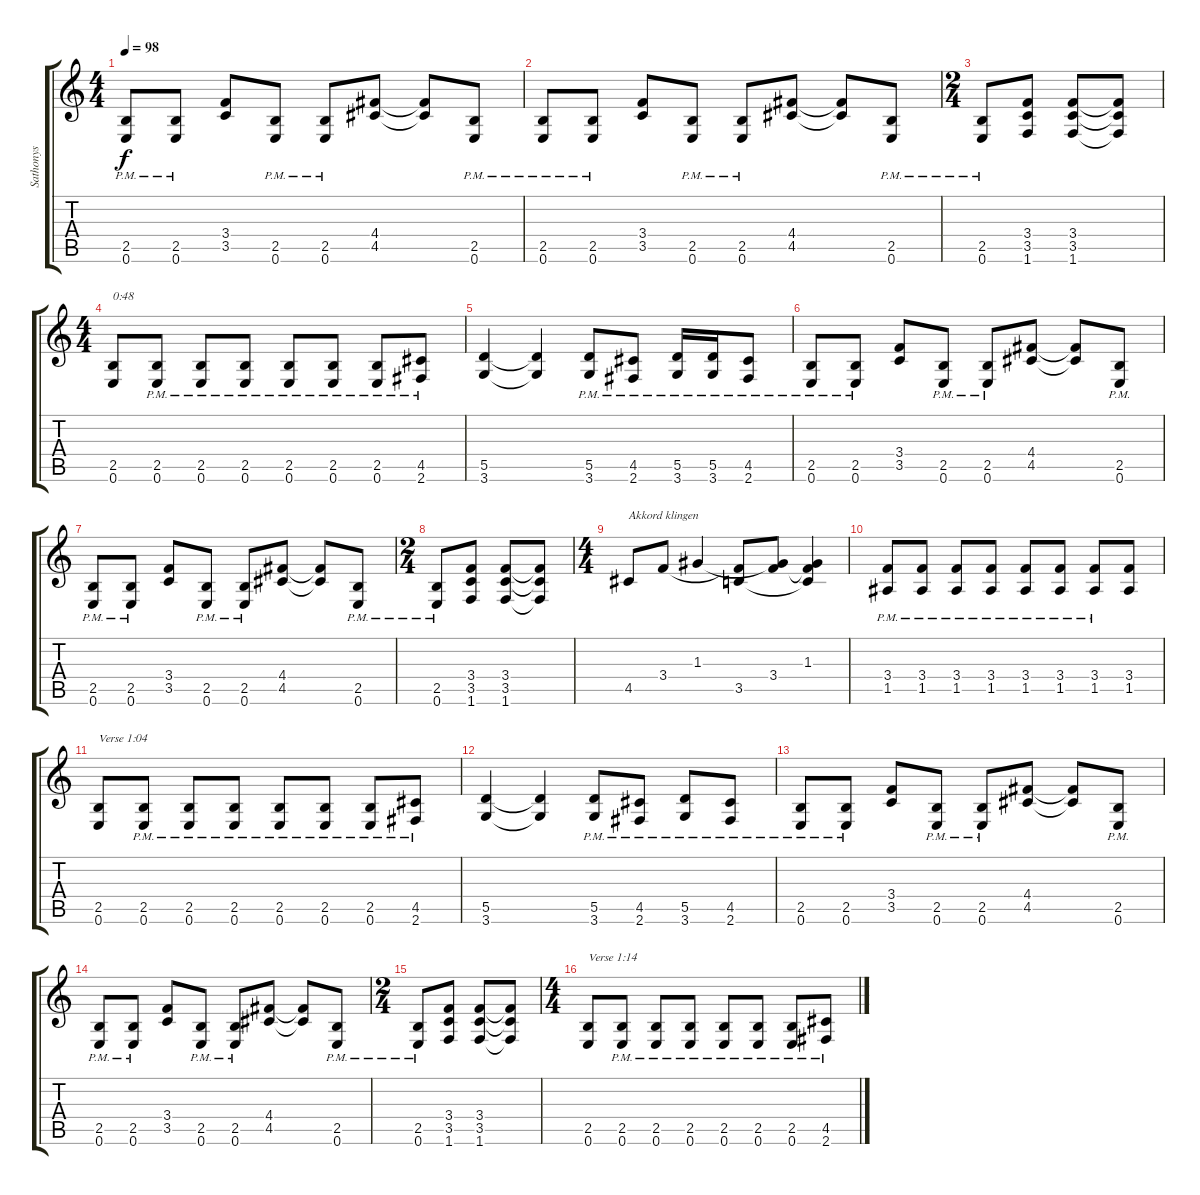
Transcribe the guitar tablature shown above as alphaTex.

\track ("Sathonys" "Sathonys") {instrument overdrivenguitar}
\staff {score tabs}
\tuning (E4 B3 G3 D3 A2 E2) {hide}
\ts (4 4)
\tempo 98
\clef g2
\ks c
(2.5{pm} 0.6{pm}).8{dy f} (2.5{pm} 0.6{pm}).8 (3.4 3.5).8{instrument overdrivenguitar} (2.5{pm} 0.6{pm}).8{instrument electricguitarmuted} (2.5{pm} 0.6{pm}).8 (4.4 4.5).8{instrument overdrivenguitar} (4.4{t} 4.5{t}).8 (2.5{pm} 0.6{pm}).8{instrument electricguitarmuted} |
(2.5{pm} 0.6{pm}).8 (2.5{pm} 0.6{pm}).8 (3.4 3.5).8{instrument overdrivenguitar} (2.5{pm} 0.6{pm}).8{instrument electricguitarmuted} (2.5{pm} 0.6{pm}).8 (4.4 4.5).8{instrument overdrivenguitar} (4.4{t} 4.5{t}).8 (2.5{pm} 0.6{pm}).8{instrument electricguitarmuted} |
\ts (2 4)
(2.5{pm} 0.6{pm}).8 (3.4 3.5 1.6).8{instrument overdrivenguitar} (3.4 3.5 1.6).8 (3.4{t} 3.5{t} 1.6{t}).8 |
\ts (4 4)
(2.5 0.6).8{txt "0:48"} (2.5{pm} 0.6{pm}).8{instrument electricguitarmuted} (2.5{pm} 0.6{pm}).8 (2.5{pm} 0.6{pm}).8 (2.5{pm} 0.6{pm}).8 (2.5{pm} 0.6{pm}).8 (2.5{pm} 0.6{pm}).8 (4.5{pm} 2.6{pm}).8 |
(5.5 3.6).4{instrument overdrivenguitar} (5.5{t} 3.6{t}).4 (5.5{pm} 3.6{pm}).8{instrument electricguitarmuted} (4.5{pm} 2.6{pm}).8 (5.5{pm} 3.6{pm}).16 (5.5{pm} 3.6{pm}).16 (4.5{pm} 2.6{pm}).8 |
(2.5{pm} 0.6{pm}).8 (2.5{pm} 0.6{pm}).8 (3.4 3.5).8{instrument overdrivenguitar} (2.5{pm} 0.6{pm}).8{instrument electricguitarmuted} (2.5{pm} 0.6{pm}).8 (4.4 4.5).8{instrument overdrivenguitar} (4.4{t} 4.5{t}).8 (2.5{pm} 0.6{pm}).8{instrument electricguitarmuted} |
(2.5{pm} 0.6{pm}).8 (2.5{pm} 0.6{pm}).8 (3.4 3.5).8{instrument overdrivenguitar} (2.5{pm} 0.6{pm}).8{instrument electricguitarmuted} (2.5{pm} 0.6{pm}).8 (4.4 4.5).8{instrument overdrivenguitar} (4.4{t} 4.5{t}).8 (2.5{pm} 0.6{pm}).8{instrument electricguitarmuted} |
\ts (2 4)
(2.5{pm} 0.6{pm}).8 (3.4 3.5 1.6).8{instrument overdrivenguitar} (3.4 3.5 1.6).8 (3.4{t} 3.5{t} 1.6{t}).8 |
\ts (4 4)
4.5.8{txt "Akkord klingen "} 3.4.8 1.3.4 (3.4{t} 3.5).8 (1.3{t} 3.4).8 (1.3 3.4{t} 3.5{t}).4 |
(3.4{pm} 1.5{pm}).8{instrument electricguitarmuted} (3.4{pm} 1.5{pm}).8 (3.4{pm} 1.5{pm}).8 (3.4{pm} 1.5{pm}).8 (3.4{pm} 1.5{pm}).8 (3.4{pm} 1.5{pm}).8 (3.4{pm} 1.5{pm}).8 (3.4 1.5).8{instrument overdrivenguitar} |
(2.5 0.6).8{txt "Verse 1:04"} (2.5{pm} 0.6{pm}).8{instrument electricguitarmuted} (2.5{pm} 0.6{pm}).8 (2.5{pm} 0.6{pm}).8 (2.5{pm} 0.6{pm}).8 (2.5{pm} 0.6{pm}).8 (2.5{pm} 0.6{pm}).8 (4.5{pm} 2.6{pm}).8 |
(5.5 3.6).4{instrument overdrivenguitar} (5.5{t} 3.6{t}).4 (5.5{pm} 3.6{pm}).8{instrument electricguitarmuted} (4.5{pm} 2.6{pm}).8 (5.5{pm} 3.6{pm}).8 (4.5{pm} 2.6{pm}).8 |
(2.5{pm} 0.6{pm}).8 (2.5{pm} 0.6{pm}).8 (3.4 3.5).8{instrument overdrivenguitar} (2.5{pm} 0.6{pm}).8{instrument electricguitarmuted} (2.5{pm} 0.6{pm}).8 (4.4 4.5).8{instrument overdrivenguitar} (4.4{t} 4.5{t}).8 (2.5{pm} 0.6{pm}).8{instrument electricguitarmuted} |
(2.5{pm} 0.6{pm}).8 (2.5{pm} 0.6{pm}).8 (3.4 3.5).8{instrument overdrivenguitar} (2.5{pm} 0.6{pm}).8{instrument electricguitarmuted} (2.5{pm} 0.6{pm}).8 (4.4 4.5).8{instrument overdrivenguitar} (4.4{t} 4.5{t}).8 (2.5{pm} 0.6{pm}).8{instrument electricguitarmuted} |
\ts (2 4)
(2.5{pm} 0.6{pm}).8 (3.4 3.5 1.6).8{instrument overdrivenguitar} (3.4 3.5 1.6).8 (3.4{t} 3.5{t} 1.6{t}).8 |
\ts (4 4)
(2.5 0.6).8{txt "Verse 1:14"} (2.5{pm} 0.6{pm}).8{instrument electricguitarmuted} (2.5{pm} 0.6{pm}).8 (2.5{pm} 0.6{pm}).8 (2.5{pm} 0.6{pm}).8 (2.5{pm} 0.6{pm}).8 (2.5{pm} 0.6{pm}).8 (4.5{pm} 2.6{pm}).8
